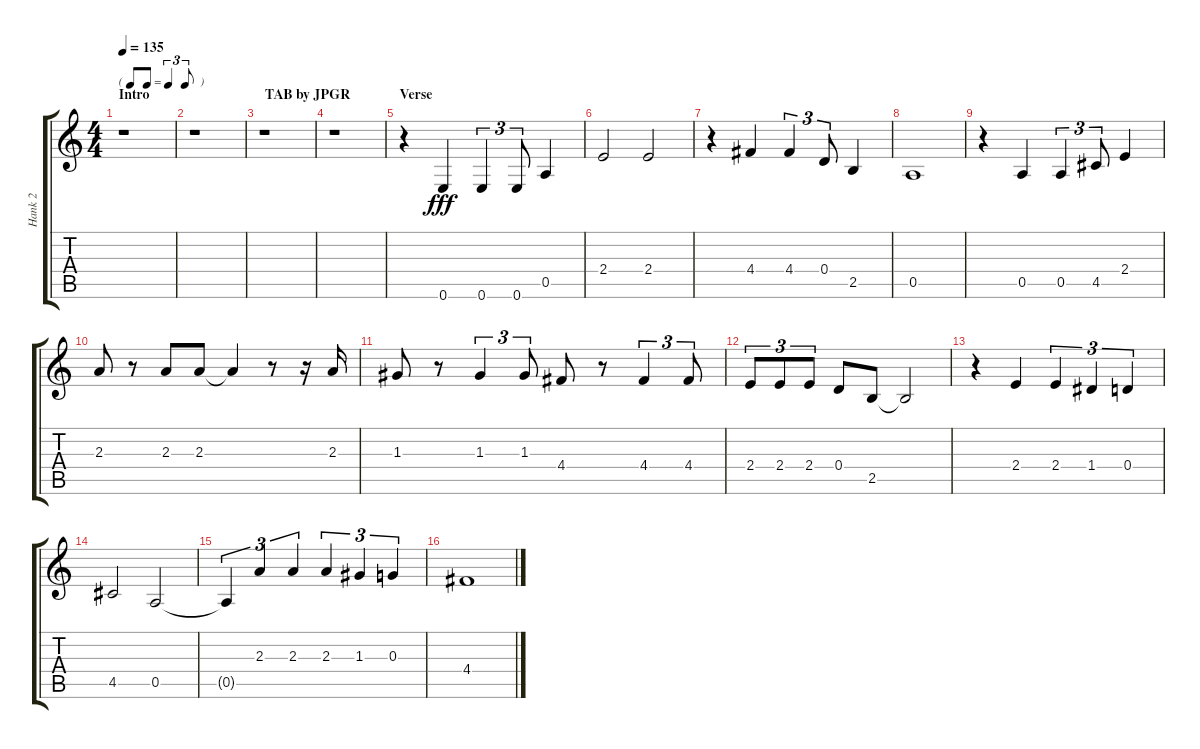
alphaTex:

\track ("Hank 2" "Hank 2") {instrument electricguitarjazz}
\staff {score tabs}
\tuning (E4 B3 G3 D3 A2 E2) {hide}
\ts (4 4)
\tf triplet8th
\section ("" "Intro                                 TAB by JPGR")
\tempo 135
\clef g2
\ks c
r.1{dy fff instrument electricguitarjazz} |
r.1 |
r.1 |
r.1 |
\section ("" "Verse")
r.4 0.6.4 0.6.4{tu (3 2)} 0.6.8{tu (3 2)} 0.5.4 |
2.4.2 2.4.2 |
r.4 4.4.4 4.4.4{tu (3 2)} 0.4.8{tu (3 2)} 2.5.4 |
0.5.1 |
r.4 0.5.4 0.5.4{tu (3 2)} 4.5.8{tu (3 2)} 2.4.4 |
2.3.8 r.8 2.3.8 2.3.8 2.3{t}.4 r.8 r.16 2.3.16 |
1.3.8 r.8 1.3.4{tu (3 2)} 1.3.8{tu (3 2)} 4.4.8 r.8 4.4.4{tu (3 2)} 4.4.8{tu (3 2)} |
2.4.8{tu (3 2)} 2.4.8{tu (3 2)} 2.4.8{tu (3 2)} 0.4.8 2.5.8 2.5{t}.2 |
r.4 2.4.4 2.4.4{tu (3 2)} 1.4.4{tu (3 2)} 0.4.4{tu (3 2)} |
4.5.2 0.5.2 |
0.5{t}.4{tu (3 2)} 2.3.4{tu (3 2)} 2.3.4{tu (3 2)} 2.3.4{tu (3 2)} 1.3.4{tu (3 2)} 0.3.4{tu (3 2)} |
4.4.1
